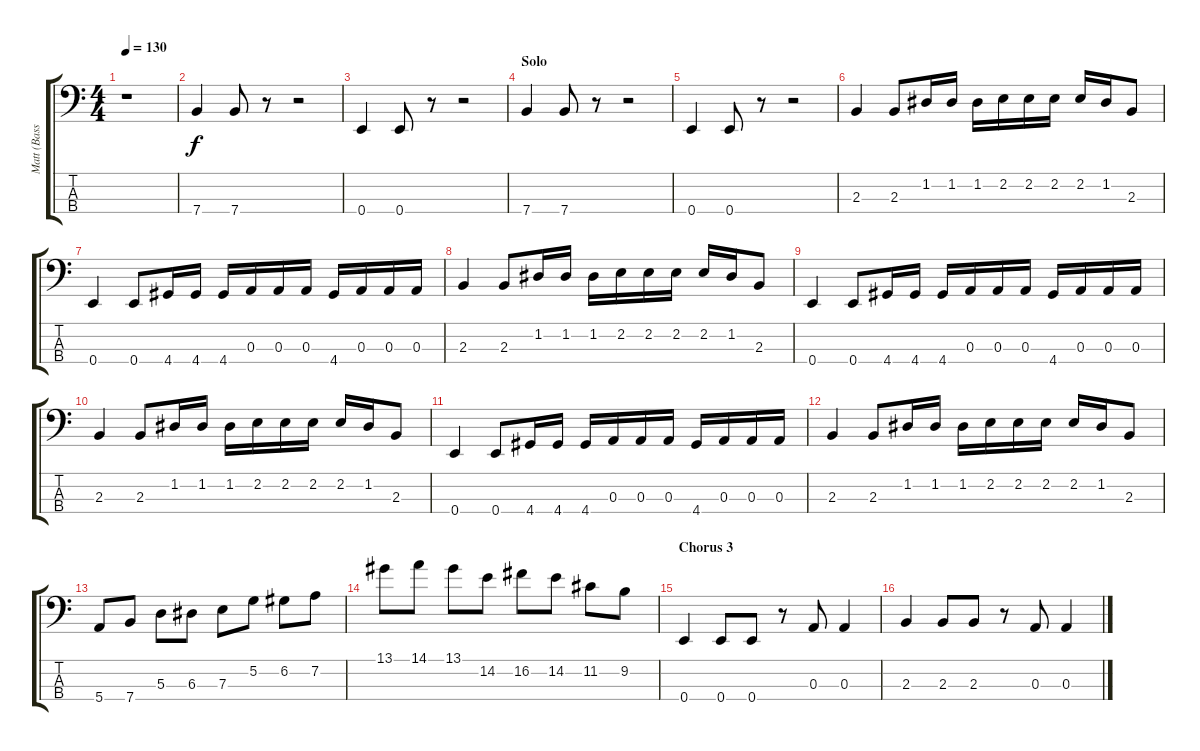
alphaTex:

\track ("Matt (Bass)" "Matt (Bass") {instrument electricbasspick}
\staff {score tabs}
\tuning (G2 D2 A1 E1) {hide}
\ts (4 4)
\tempo 130
\clef f4
\ks c
r.1{dy f} |
7.4.4 7.4.8 r.8 r.2 |
0.4.4 0.4.8 r.8 r.2 |
\section ("" "Solo")
7.4.4 7.4.8 r.8 r.2 |
0.4.4 0.4.8 r.8 r.2 |
2.3.4 2.3.8 1.2.16 1.2.16 1.2.16 2.2.16 2.2.16 2.2.16 2.2.16 1.2.16 2.3.8 |
0.4.4 0.4.8 4.4.16 4.4.16 4.4.16 0.3.16 0.3.16 0.3.16 4.4.16 0.3.16 0.3.16 0.3.16 |
2.3.4 2.3.8 1.2.16 1.2.16 1.2.16 2.2.16 2.2.16 2.2.16 2.2.16 1.2.16 2.3.8 |
0.4.4 0.4.8 4.4.16 4.4.16 4.4.16 0.3.16 0.3.16 0.3.16 4.4.16 0.3.16 0.3.16 0.3.16 |
2.3.4 2.3.8 1.2.16 1.2.16 1.2.16 2.2.16 2.2.16 2.2.16 2.2.16 1.2.16 2.3.8 |
0.4.4 0.4.8 4.4.16 4.4.16 4.4.16 0.3.16 0.3.16 0.3.16 4.4.16 0.3.16 0.3.16 0.3.16 |
2.3.4 2.3.8 1.2.16 1.2.16 1.2.16 2.2.16 2.2.16 2.2.16 2.2.16 1.2.16 2.3.8 |
5.4.8 7.4.8 5.3.8 6.3.8 7.3.8 5.2.8 6.2.8 7.2.8 |
13.1.8 14.1.8 13.1.8 14.2.8 16.2.8 14.2.8 11.2.8 9.2.8 |
\section ("" "Chorus 3")
0.4.4 0.4.8 0.4.8 r.8 0.3.8 0.3.4 |
2.3.4 2.3.8 2.3.8 r.8 0.3.8 0.3.4
